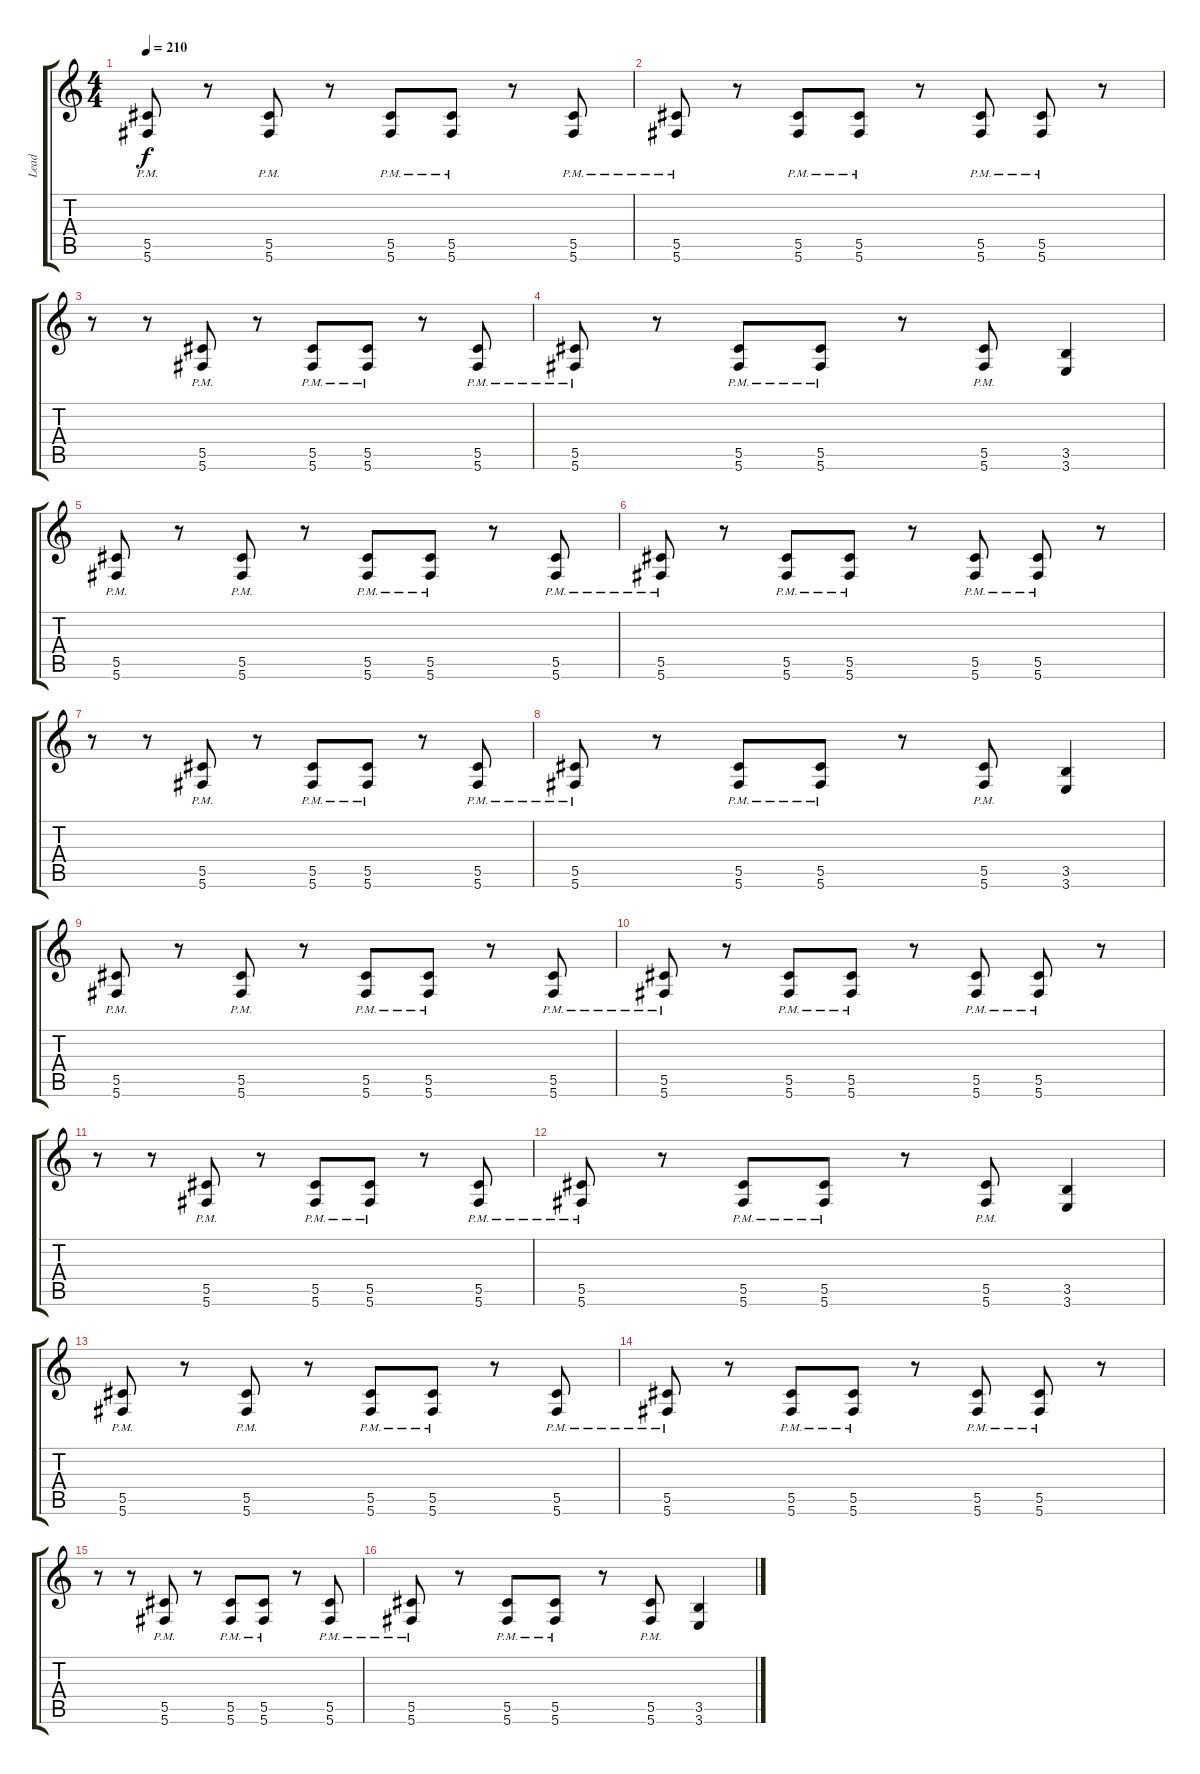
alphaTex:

\track ("Lead" "Lead") {instrument distortionguitar}
\staff {score tabs}
\tuning (Eb4 Bb3 Gb3 Db3 Ab2 Db2) {hide}
\ts (4 4)
\tempo 210
\clef g2
\ks c
(5.5{pm} 5.6{pm}).8{dy f} r.8 (5.5{pm} 5.6{pm}).8 r.8 (5.5{pm} 5.6{pm}).8 (5.5{pm} 5.6{pm}).8 r.8 (5.5{pm} 5.6{pm}).8 |
(5.5{pm} 5.6{pm}).8 r.8 (5.5{pm} 5.6{pm}).8 (5.5{pm} 5.6{pm}).8 r.8 (5.5{pm} 5.6{pm}).8 (5.5{pm} 5.6{pm}).8 r.8 |
r.8 r.8 (5.5{pm} 5.6{pm}).8 r.8 (5.5{pm} 5.6{pm}).8 (5.5{pm} 5.6{pm}).8 r.8 (5.5{pm} 5.6{pm}).8 |
(5.5{pm} 5.6{pm}).8 r.8 (5.5{pm} 5.6{pm}).8 (5.5{pm} 5.6{pm}).8 r.8 (5.5{pm} 5.6{pm}).8 (3.5 3.6).4 |
(5.5{pm} 5.6{pm}).8 r.8 (5.5{pm} 5.6{pm}).8 r.8 (5.5{pm} 5.6{pm}).8 (5.5{pm} 5.6{pm}).8 r.8 (5.5{pm} 5.6{pm}).8 |
(5.5{pm} 5.6{pm}).8 r.8 (5.5{pm} 5.6{pm}).8 (5.5{pm} 5.6{pm}).8 r.8 (5.5{pm} 5.6{pm}).8 (5.5{pm} 5.6{pm}).8 r.8 |
r.8 r.8 (5.5{pm} 5.6{pm}).8 r.8 (5.5{pm} 5.6{pm}).8 (5.5{pm} 5.6{pm}).8 r.8 (5.5{pm} 5.6{pm}).8 |
(5.5{pm} 5.6{pm}).8 r.8 (5.5{pm} 5.6{pm}).8 (5.5{pm} 5.6{pm}).8 r.8 (5.5{pm} 5.6{pm}).8 (3.5 3.6).4 |
(5.5{pm} 5.6{pm}).8 r.8 (5.5{pm} 5.6{pm}).8 r.8 (5.5{pm} 5.6{pm}).8 (5.5{pm} 5.6{pm}).8 r.8 (5.5{pm} 5.6{pm}).8 |
(5.5{pm} 5.6{pm}).8 r.8 (5.5{pm} 5.6{pm}).8 (5.5{pm} 5.6{pm}).8 r.8 (5.5{pm} 5.6{pm}).8 (5.5{pm} 5.6{pm}).8 r.8 |
r.8 r.8 (5.5{pm} 5.6{pm}).8 r.8 (5.5{pm} 5.6{pm}).8 (5.5{pm} 5.6{pm}).8 r.8 (5.5{pm} 5.6{pm}).8 |
(5.5{pm} 5.6{pm}).8 r.8 (5.5{pm} 5.6{pm}).8 (5.5{pm} 5.6{pm}).8 r.8 (5.5{pm} 5.6{pm}).8 (3.5 3.6).4 |
(5.5{pm} 5.6{pm}).8 r.8 (5.5{pm} 5.6{pm}).8 r.8 (5.5{pm} 5.6{pm}).8 (5.5{pm} 5.6{pm}).8 r.8 (5.5{pm} 5.6{pm}).8 |
(5.5{pm} 5.6{pm}).8 r.8 (5.5{pm} 5.6{pm}).8 (5.5{pm} 5.6{pm}).8 r.8 (5.5{pm} 5.6{pm}).8 (5.5{pm} 5.6{pm}).8 r.8 |
r.8 r.8 (5.5{pm} 5.6{pm}).8 r.8 (5.5{pm} 5.6{pm}).8 (5.5{pm} 5.6{pm}).8 r.8 (5.5{pm} 5.6{pm}).8 |
(5.5{pm} 5.6{pm}).8 r.8 (5.5{pm} 5.6{pm}).8 (5.5{pm} 5.6{pm}).8 r.8 (5.5{pm} 5.6{pm}).8 (3.5 3.6).4
